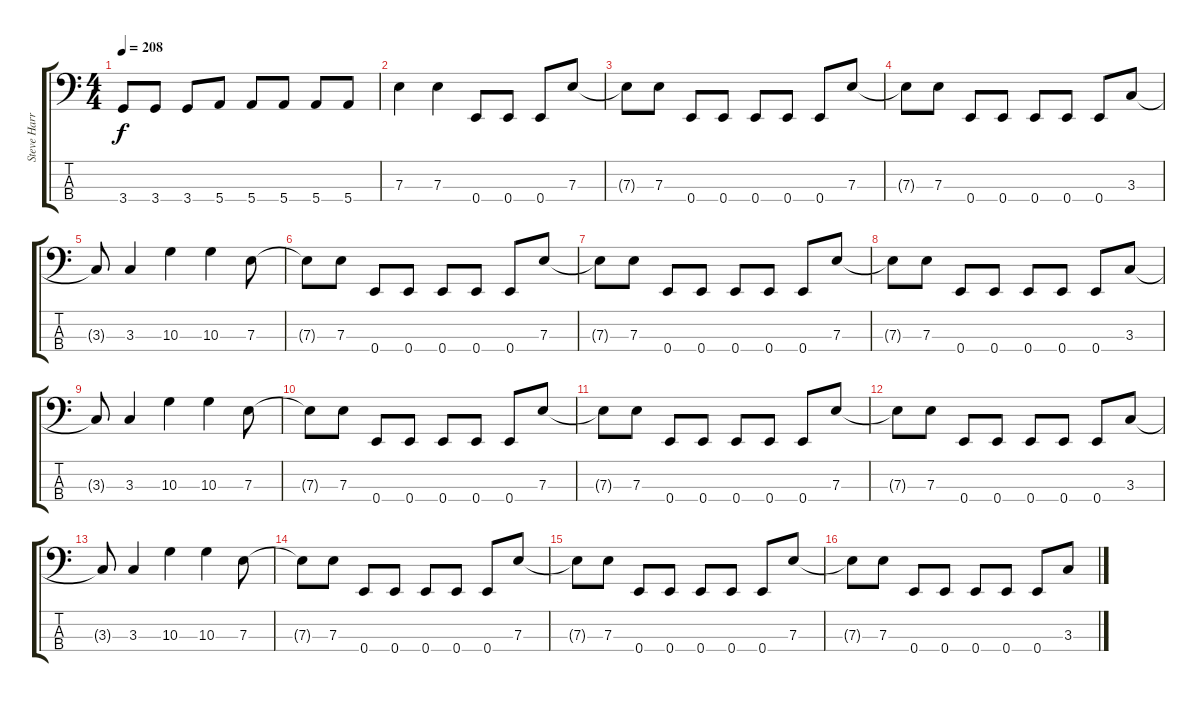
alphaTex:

\track ("Steve Harris" "Steve Harr") {instrument electricbassfinger}
\staff {score tabs}
\tuning (G2 D2 A1 E1) {hide}
\ts (4 4)
\tempo 208
\clef f4
\ks c
3.4.8{dy f} 3.4.8 3.4.8 5.4.8 5.4.8 5.4.8 5.4.8 5.4.8 |
7.3.4 7.3.4 0.4.8 0.4.8 0.4.8 7.3.8 |
7.3{t}.8 7.3.8 0.4.8 0.4.8 0.4.8 0.4.8 0.4.8 7.3.8 |
7.3{t}.8 7.3.8 0.4.8 0.4.8 0.4.8 0.4.8 0.4.8 3.3.8 |
3.3{t}.8 3.3.4 10.3.4 10.3.4 7.3.8 |
7.3{t}.8 7.3.8 0.4.8 0.4.8 0.4.8 0.4.8 0.4.8 7.3.8 |
7.3{t}.8 7.3.8 0.4.8 0.4.8 0.4.8 0.4.8 0.4.8 7.3.8 |
7.3{t}.8 7.3.8 0.4.8 0.4.8 0.4.8 0.4.8 0.4.8 3.3.8 |
3.3{t}.8 3.3.4 10.3.4 10.3.4 7.3.8 |
7.3{t}.8 7.3.8 0.4.8 0.4.8 0.4.8 0.4.8 0.4.8 7.3.8 |
7.3{t}.8 7.3.8 0.4.8 0.4.8 0.4.8 0.4.8 0.4.8 7.3.8 |
7.3{t}.8 7.3.8 0.4.8 0.4.8 0.4.8 0.4.8 0.4.8 3.3.8 |
3.3{t}.8 3.3.4 10.3.4 10.3.4 7.3.8 |
7.3{t}.8 7.3.8 0.4.8 0.4.8 0.4.8 0.4.8 0.4.8 7.3.8 |
7.3{t}.8 7.3.8 0.4.8 0.4.8 0.4.8 0.4.8 0.4.8 7.3.8 |
7.3{t}.8 7.3.8 0.4.8 0.4.8 0.4.8 0.4.8 0.4.8 3.3.8
